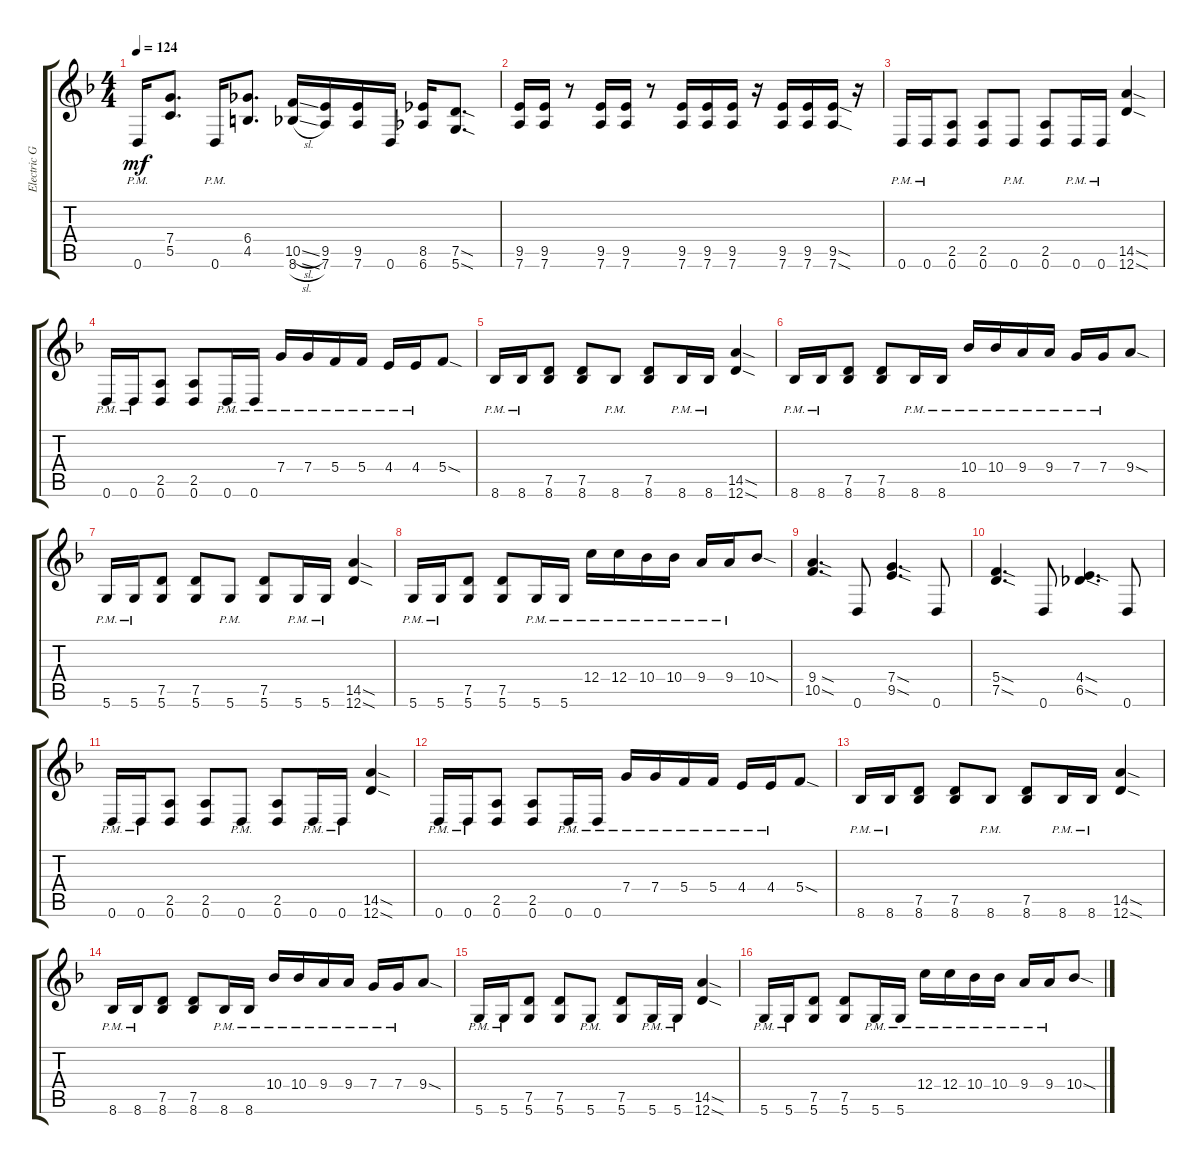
\track ("Electric Guitar 1" "Electric G") {instrument distortionguitar}
\staff {score tabs}
\tuning (D4 A3 F3 C3 G2 D2) {hide}
\ts (4 4)
\tempo 124
\clef g2
\ks dminor
0.6{pm}.16{dy mf} (7.4 5.5).8{d} 0.6{pm}.16 (6.4 4.5).8{d} (10.5{sl} 8.6{sl}).16 (9.5 7.6).16 (9.5 7.6).16 0.6.16 (8.5 6.6).16 (7.5{sod} 5.6{sod}).8{d} |
(9.5 7.6).16 (9.5 7.6).16 r.8 (9.5 7.6).16 (9.5 7.6).16 r.8 (9.5 7.6).16 (9.5 7.6).16 (9.5 7.6).16 r.16 (9.5 7.6).16 (9.5 7.6).16 (9.5{sod} 7.6{sod}).16 r.16 |
0.6{pm}.16 0.6{pm}.16 (2.5 0.6).8 (2.5 0.6).8 0.6{pm}.8 (2.5 0.6).8 0.6{pm}.16 0.6{pm}.16 (14.5{sod} 12.6{sod}).4 |
0.6{pm}.16 0.6{pm}.16 (2.5 0.6).8 (2.5 0.6).8 0.6{pm}.16 0.6{pm}.16 7.4{pm}.16 7.4{pm}.16 5.4{pm}.16 5.4{pm}.16 4.4{pm}.16 4.4{pm}.16 5.4{sod}.8 |
8.6{pm}.16 8.6{pm}.16 (7.5 8.6).8 (7.5 8.6).8 8.6{pm}.8 (7.5 8.6).8 8.6{pm}.16 8.6{pm}.16 (14.5{sod} 12.6{sod}).4 |
8.6{pm}.16 8.6{pm}.16 (7.5 8.6).8 (7.5 8.6).8 8.6{pm}.16 8.6{pm}.16 10.4{pm}.16 10.4{pm}.16 9.4{pm}.16 9.4{pm}.16 7.4{pm}.16 7.4{pm}.16 9.4{sod}.8 |
5.6{pm}.16 5.6{pm}.16 (7.5 5.6).8 (7.5 5.6).8 5.6{pm}.8 (7.5 5.6).8 5.6{pm}.16 5.6{pm}.16 (14.5{sod} 12.6{sod}).4 |
5.6{pm}.16 5.6{pm}.16 (7.5 5.6).8 (7.5 5.6).8 5.6{pm}.16 5.6{pm}.16 12.4{pm}.16 12.4{pm}.16 10.4{pm}.16 10.4{pm}.16 9.4{pm}.16 9.4{pm}.16 10.4{sod}.8 |
(9.4{sod} 10.5{sod}).4{d} 0.6.8 (7.4{sod} 9.5{sod}).4{d} 0.6.8 |
(5.4{sod} 7.5{sod}).4{d} 0.6.8 (4.4{sod} 6.5{sod}).4{d} 0.6.8 |
0.6{pm}.16 0.6{pm}.16 (2.5 0.6).8 (2.5 0.6).8 0.6{pm}.8 (2.5 0.6).8 0.6{pm}.16 0.6{pm}.16 (14.5{sod} 12.6{sod}).4 |
0.6{pm}.16 0.6{pm}.16 (2.5 0.6).8 (2.5 0.6).8 0.6{pm}.16 0.6{pm}.16 7.4{pm}.16 7.4{pm}.16 5.4{pm}.16 5.4{pm}.16 4.4{pm}.16 4.4{pm}.16 5.4{sod}.8 |
8.6{pm}.16 8.6{pm}.16 (7.5 8.6).8 (7.5 8.6).8 8.6{pm}.8 (7.5 8.6).8 8.6{pm}.16 8.6{pm}.16 (14.5{sod} 12.6{sod}).4 |
8.6{pm}.16 8.6{pm}.16 (7.5 8.6).8 (7.5 8.6).8 8.6{pm}.16 8.6{pm}.16 10.4{pm}.16 10.4{pm}.16 9.4{pm}.16 9.4{pm}.16 7.4{pm}.16 7.4{pm}.16 9.4{sod}.8 |
5.6{pm}.16 5.6{pm}.16 (7.5 5.6).8 (7.5 5.6).8 5.6{pm}.8 (7.5 5.6).8 5.6{pm}.16 5.6{pm}.16 (14.5{sod} 12.6{sod}).4 |
5.6{pm}.16 5.6{pm}.16 (7.5 5.6).8 (7.5 5.6).8 5.6{pm}.16 5.6{pm}.16 12.4{pm}.16 12.4{pm}.16 10.4{pm}.16 10.4{pm}.16 9.4{pm}.16 9.4{pm}.16 10.4{sod}.8
